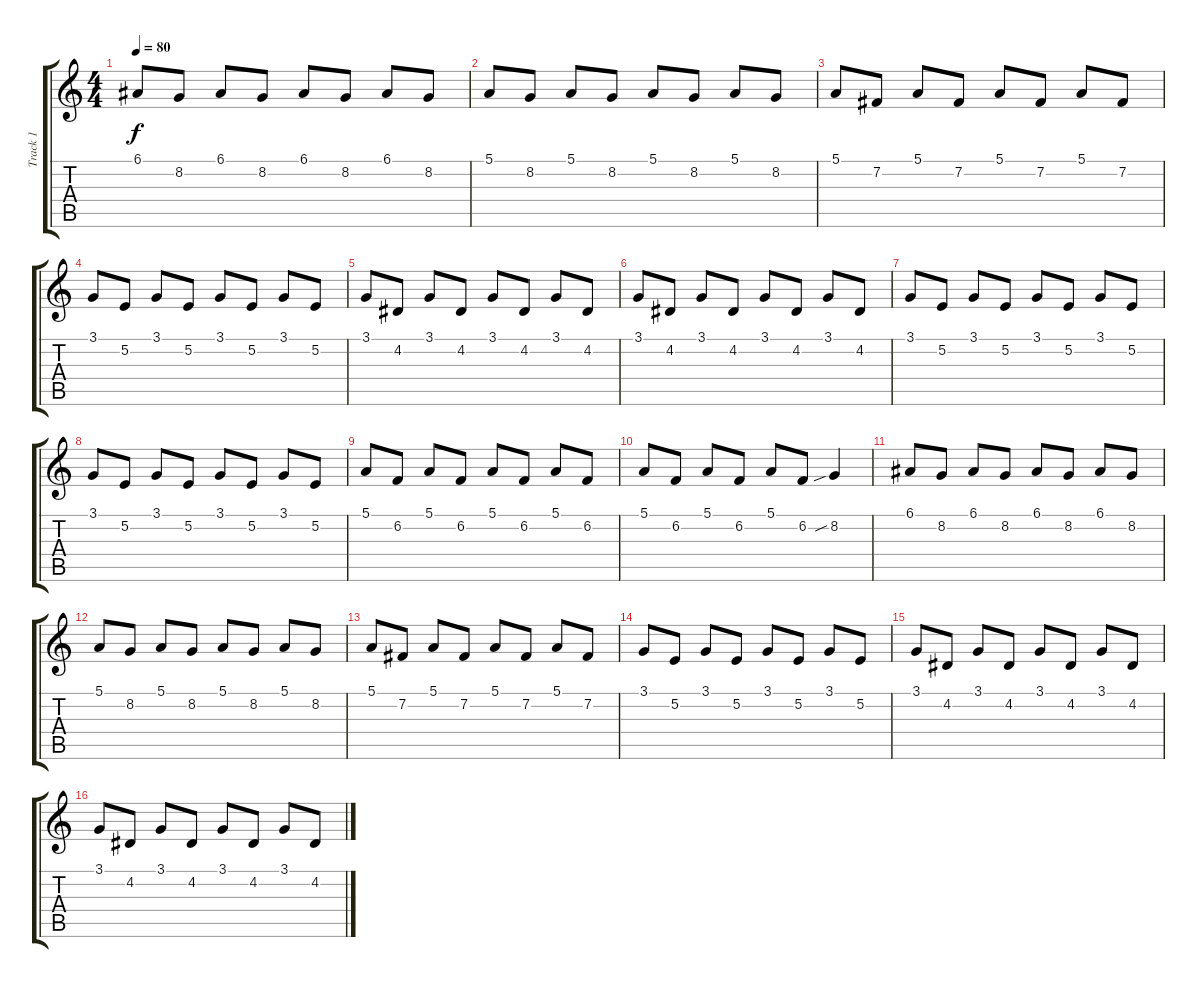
\track ("Track 1" "Track 1") {instrument drawbarorgan}
\staff {score tabs}
\tuning (E4 B3 G3 D3 A2 E2) {hide}
\ts (4 4)
\tempo 80
\clef g2
\ks c
6.1.8{dy f} 8.2.8 6.1.8 8.2.8 6.1.8 8.2.8 6.1.8 8.2.8 |
5.1.8 8.2.8 5.1.8 8.2.8 5.1.8 8.2.8 5.1.8 8.2.8 |
5.1.8 7.2.8 5.1.8 7.2.8 5.1.8 7.2.8 5.1.8 7.2.8 |
3.1.8 5.2.8 3.1.8 5.2.8 3.1.8 5.2.8 3.1.8 5.2.8 |
3.1.8 4.2.8 3.1.8 4.2.8 3.1.8 4.2.8 3.1.8 4.2.8 |
3.1.8 4.2.8 3.1.8 4.2.8 3.1.8 4.2.8 3.1.8 4.2.8 |
3.1.8 5.2.8 3.1.8 5.2.8 3.1.8 5.2.8 3.1.8 5.2.8 |
3.1.8 5.2.8 3.1.8 5.2.8 3.1.8 5.2.8 3.1.8 5.2.8 |
5.1.8 6.2.8 5.1.8 6.2.8 5.1.8 6.2.8 5.1.8 6.2.8 |
5.1.8 6.2.8 5.1.8 6.2.8 5.1.8 6.2.8 8.2{sib}.4 |
6.1.8 8.2.8 6.1.8 8.2.8 6.1.8 8.2.8 6.1.8 8.2.8 |
5.1.8 8.2.8 5.1.8 8.2.8 5.1.8 8.2.8 5.1.8 8.2.8 |
5.1.8 7.2.8 5.1.8 7.2.8 5.1.8 7.2.8 5.1.8 7.2.8 |
3.1.8 5.2.8 3.1.8 5.2.8 3.1.8 5.2.8 3.1.8 5.2.8 |
3.1.8 4.2.8 3.1.8 4.2.8 3.1.8 4.2.8 3.1.8 4.2.8 |
3.1.8 4.2.8 3.1.8 4.2.8 3.1.8 4.2.8 3.1.8 4.2.8
